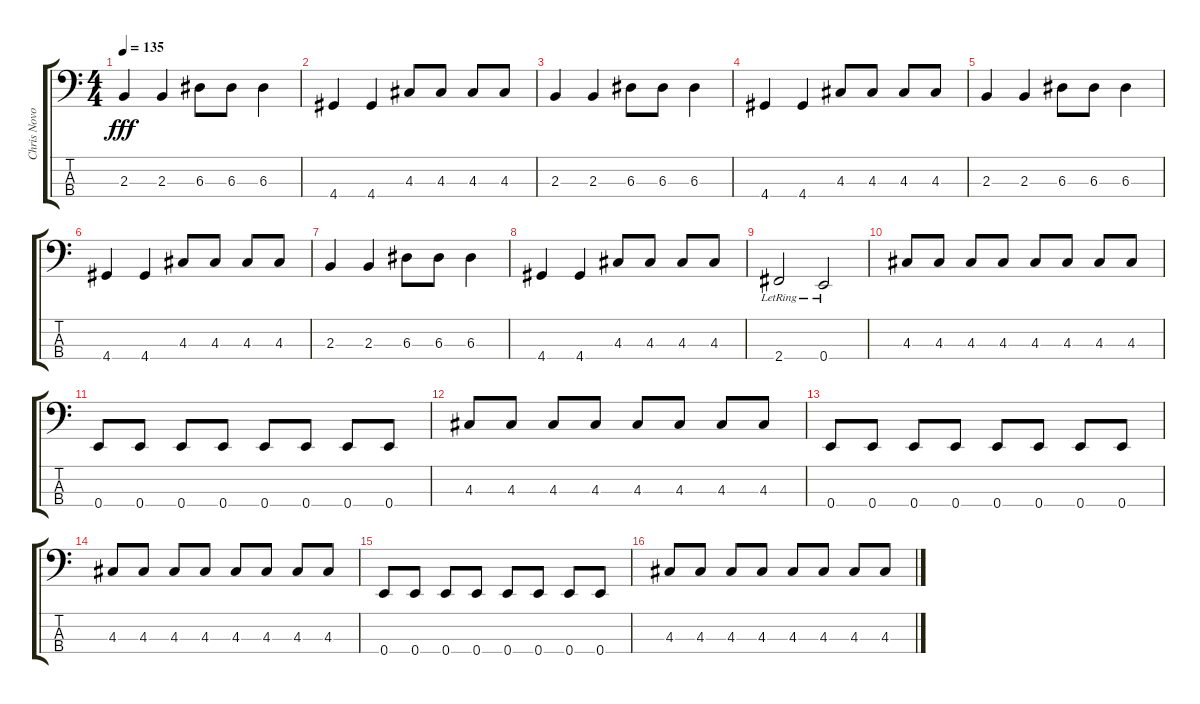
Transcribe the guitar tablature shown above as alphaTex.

\track ("Chris Novoselic" "Chris Novo") {instrument electricbasspick}
\staff {score tabs}
\tuning (G2 D2 A1 E1) {hide}
\ts (4 4)
\tempo 135
\clef f4
\ks c
2.3.4{dy fff} 2.3.4 6.3.8 6.3.8 6.3.4 |
4.4.4 4.4.4 4.3.8 4.3.8 4.3.8 4.3.8 |
2.3.4 2.3.4 6.3.8 6.3.8 6.3.4 |
4.4.4 4.4.4 4.3.8 4.3.8 4.3.8 4.3.8 |
2.3.4 2.3.4 6.3.8 6.3.8 6.3.4 |
4.4.4 4.4.4 4.3.8 4.3.8 4.3.8 4.3.8 |
2.3.4 2.3.4 6.3.8 6.3.8 6.3.4 |
4.4.4 4.4.4 4.3.8 4.3.8 4.3.8 4.3.8 |
2.4{lr}.2 0.4{lr}.2 |
4.3.8 4.3.8 4.3.8 4.3.8 4.3.8 4.3.8 4.3.8 4.3.8 |
0.4.8 0.4.8 0.4.8 0.4.8 0.4.8 0.4.8 0.4.8 0.4.8 |
4.3.8 4.3.8 4.3.8 4.3.8 4.3.8 4.3.8 4.3.8 4.3.8 |
0.4.8 0.4.8 0.4.8 0.4.8 0.4.8 0.4.8 0.4.8 0.4.8 |
4.3.8 4.3.8 4.3.8 4.3.8 4.3.8 4.3.8 4.3.8 4.3.8 |
0.4.8 0.4.8 0.4.8 0.4.8 0.4.8 0.4.8 0.4.8 0.4.8 |
4.3.8 4.3.8 4.3.8 4.3.8 4.3.8 4.3.8 4.3.8 4.3.8
